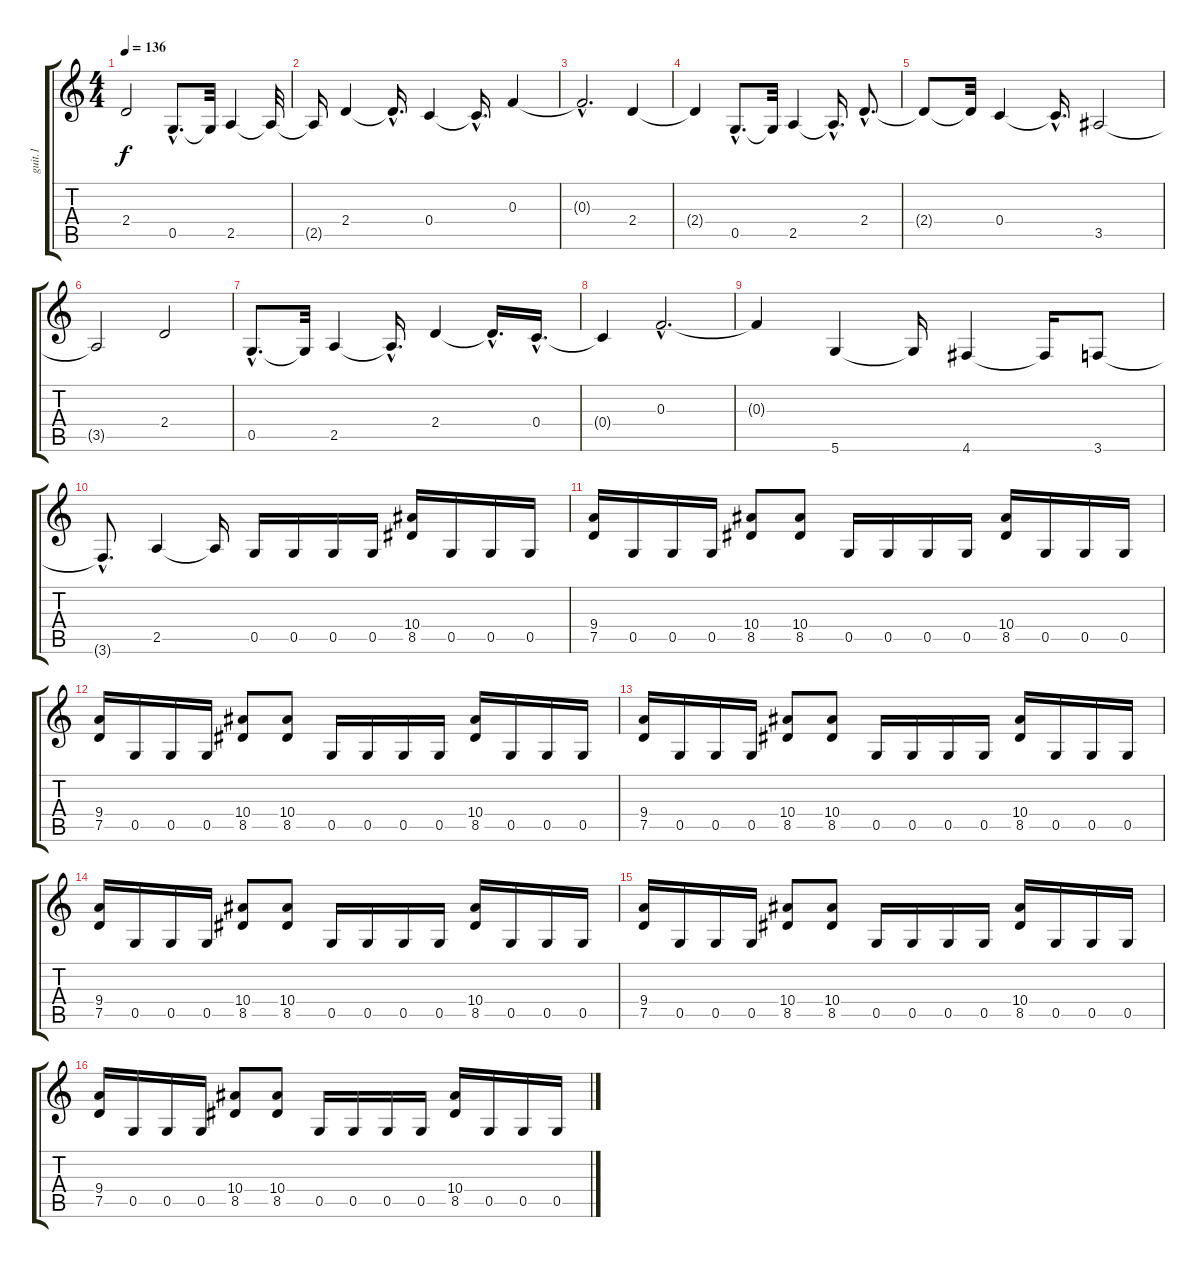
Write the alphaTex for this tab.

\track ("guit.1" "guit.1") {instrument distortionguitar}
\staff {score tabs}
\tuning (D4 A3 F3 C3 G2 D2) {hide}
\ts (4 4)
\tempo 136
\clef g2
\ks c
2.4.2{dy f} 0.5{hac}.8{d} 0.5{t}.32 2.5.4 2.5{t}.32 |
2.5{t}.16 2.4.4 2.4{hac t}.16{d} 0.4.4 0.4{hac t}.16{d} 0.3.4 |
0.3{hac t}.2{d} 2.4.4 |
2.4{t}.4 0.5{hac}.8{d} 0.5{t}.32 2.5.4 2.5{hac t}.16{d} 2.4{hac}.8{d} |
2.4{t}.8 2.4{t}.32 0.4.4 0.4{hac t}.16{d} 3.5.2 |
3.5{t}.2 2.4.2 |
0.5{hac}.8{d} 0.5{t}.32 2.5.4 2.5{hac t}.16{d} 2.4.4 2.4{hac t}.16{d} 0.4{hac}.16{d} |
0.4{t}.4 0.3{hac}.2{d} |
0.3{t}.4 5.6.4 5.6{t}.16 4.6.4 4.6{t}.16 3.6.8 |
3.6{hac t}.8{d} 2.5.4 2.5{t}.16 0.5.16 0.5.16 0.5.16 0.5.16 (10.4 8.5).16 0.5.16 0.5.16 0.5.16 |
(9.4 7.5).16 0.5.16 0.5.16 0.5.16 (10.4 8.5).8 (10.4 8.5).8 0.5.16 0.5.16 0.5.16 0.5.16 (10.4 8.5).16 0.5.16 0.5.16 0.5.16 |
(9.4 7.5).16 0.5.16 0.5.16 0.5.16 (10.4 8.5).8 (10.4 8.5).8 0.5.16 0.5.16 0.5.16 0.5.16 (10.4 8.5).16 0.5.16 0.5.16 0.5.16 |
(9.4 7.5).16 0.5.16 0.5.16 0.5.16 (10.4 8.5).8 (10.4 8.5).8 0.5.16 0.5.16 0.5.16 0.5.16 (10.4 8.5).16 0.5.16 0.5.16 0.5.16 |
(9.4 7.5).16 0.5.16 0.5.16 0.5.16 (10.4 8.5).8 (10.4 8.5).8 0.5.16 0.5.16 0.5.16 0.5.16 (10.4 8.5).16 0.5.16 0.5.16 0.5.16 |
(9.4 7.5).16 0.5.16 0.5.16 0.5.16 (10.4 8.5).8 (10.4 8.5).8 0.5.16 0.5.16 0.5.16 0.5.16 (10.4 8.5).16 0.5.16 0.5.16 0.5.16 |
(9.4 7.5).16 0.5.16 0.5.16 0.5.16 (10.4 8.5).8 (10.4 8.5).8 0.5.16 0.5.16 0.5.16 0.5.16 (10.4 8.5).16 0.5.16 0.5.16 0.5.16
